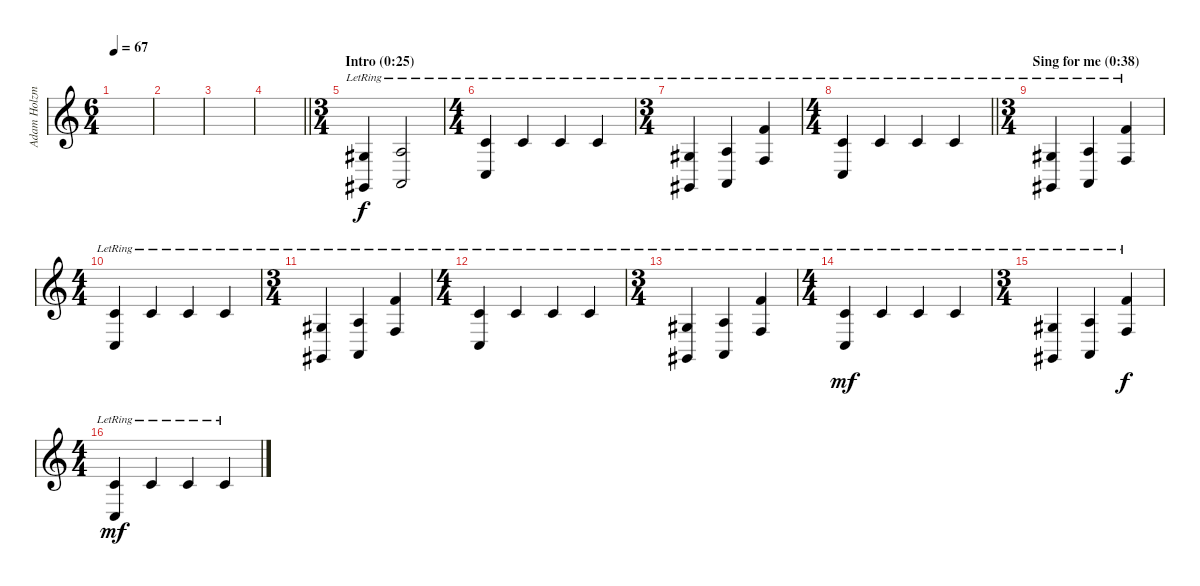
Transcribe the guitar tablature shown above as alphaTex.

\track ("Adam Holzman (Staff 2)" "Adam Holzm") {instrument acousticgrandpiano}
\staff {score}
\tuning (E4 B3 G3 D3 A2 E2 B1) {hide}
\ts (6 4)
\tempo 67
\clef g2
\ks c
|
|
|
\barLineRight lightlight
|
\ts (3 4)
\section ("" "Intro (0:25)")
(6.4{lr} 4.6{lr}).4 (7.4{lr} 5.6{lr}).2 |
\ts (4 4)
(10.4{lr} 8.6{lr}).4 10.4{lr}.4 10.4{lr}.4 10.4{lr}.4 |
\ts (3 4)
(6.4{lr} 4.6{lr}).4 (7.4{lr} 5.6{lr}).4 (15.4{lr} 13.6{lr}).4 |
\ts (4 4)
\barLineRight lightlight
(10.4{lr} 8.6{lr}).4 10.4{lr}.4 10.4{lr}.4 10.4{lr}.4 |
\ts (3 4)
\section ("" "Sing for me (0:38)")
(6.4{lr} 4.6{lr}).4 (7.4{lr} 5.6{lr}).4 (15.4{lr} 13.6{lr}).4 |
\ts (4 4)
(10.4{lr} 8.6{lr}).4 10.4{lr}.4 10.4{lr}.4 10.4{lr}.4 |
\ts (3 4)
(6.4{lr} 4.6{lr}).4 (7.4{lr} 5.6{lr}).4 (15.4{lr} 13.6{lr}).4 |
\ts (4 4)
(10.4{lr} 8.6{lr}).4 10.4{lr}.4 10.4{lr}.4 10.4{lr}.4 |
\ts (3 4)
(6.4{lr} 4.6{lr}).4 (7.4{lr} 5.6{lr}).4 (15.4{lr} 13.6{lr}).4{dy f} |
\ts (4 4)
(10.4{lr} 8.6{lr}).4{dy mf} 10.4{lr}.4 10.4{lr}.4 10.4{lr}.4 |
\ts (3 4)
(6.4{lr} 4.6{lr}).4 (7.4{lr} 5.6{lr}).4 (15.4{lr} 13.6{lr}).4{dy f} |
\ts (4 4)
(10.4{lr} 8.6{lr}).4{dy mf} 10.4{lr}.4 10.4{lr}.4 10.4{lr}.4
